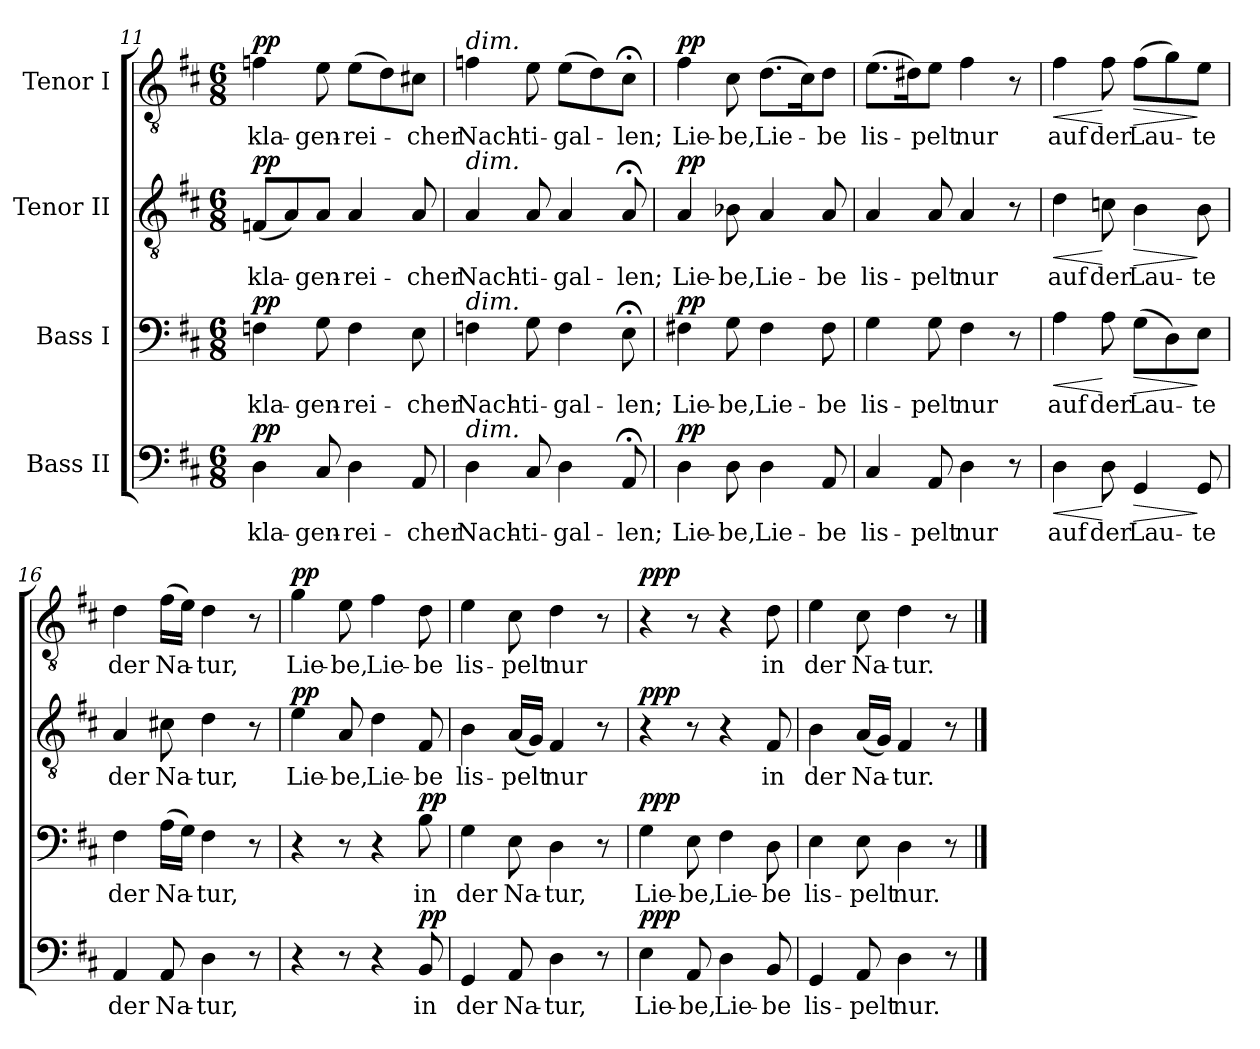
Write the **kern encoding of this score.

**kern	**text	**dynam	**kern	**text	**dynam	**kern	**text	**dynam	**kern	**text	**dynam
*part4	*part4	*part4	*part3	*part3	*part3	*part2	*part2	*part2	*part1	*part1	*part1
*staff4	*staff4	*staff4	*staff3	*staff3	*staff3	*staff2	*staff2	*staff2	*staff1	*staff1	*staff1
*I"Bass II	*	*	*I"Bass I	*	*	*I"Tenor II	*	*	*I"Tenor I	*	*
*clefF4	*	*	*clefF4	*	*	*clefGv2	*	*	*clefGv2	*	*
*k[f#c#]	*	*	*k[f#c#]	*	*	*k[f#c#]	*	*	*k[f#c#]	*	*
*D:	*	*	*D:	*	*	*D:	*	*	*D:	*	*
*M6/8	*	*	*M6/8	*	*	*M6/8	*	*	*M6/8	*	*
=11	=11	=11	=11	=11	=11	=11	=11	=11	=11	=11	=11
!	!LO:LY:b	!LO:DY:b	!	!LO:LY:b	!LO:DY:b	!	!LO:LY:b	!LO:DY:b	!	!LO:LY:b	!LO:DY:b
4D\	kla-	pp	4Fn\	kla-	pp	(<8Fn/L	kla-	pp	4fn\	kla-	pp
.	.	.	.	.	.	8A/)	.	.	.	.	.
!	!LO:LY:b	!	!	!LO:LY:b	!	!	!LO:LY:b	!	!	!LO:LY:b	!
8C#/	-gen-	.	8G\	-gen-	.	8A/J	-gen-	.	8e\	-gen-	.
!	!LO:LY:b	!	!	!LO:LY:b	!	!	!LO:LY:b	!	!	!LO:LY:b	!
4D\	-rei-	.	4F\	-rei-	.	4A/	-rei-	.	(>8e\L	-rei-	.
.	.	.	.	.	.	.	.	.	8d\)	.	.
!	!LO:LY:b	!	!	!LO:LY:b	!	!	!LO:LY:b	!	!	!LO:LY:b	!
8AA/	-cher	.	8E\	-cher	.	8A/	-cher	.	8c#X\J	-cher	.
=12	=12	=12	=12	=12	=12	=12	=12	=12	=12	=12	=12
!	!	!	!	!	!	!	!	!	!LO:TX:a:i:t=dim.	!	!
!	!	!	!	!	!	!LO:TX:a:i:t=dim.	!	!	!	!	!
!	!	!	!LO:TX:a:i:t=dim.	!	!	!	!	!	!	!	!
!LO:TX:a:i:t=dim.	!	!	!	!	!	!	!	!	!	!	!
!	!LO:LY:b	!	!	!LO:LY:b	!	!	!LO:LY:b	!	!	!LO:LY:b	!
4D\	Nach-	.	4Fn\	Nach-	.	4A/	Nach-	.	4fn\	Nach-	.
!	!LO:LY:b	!	!	!LO:LY:b	!	!	!LO:LY:b	!	!	!LO:LY:b	!
8C#/	-ti-	.	8G\	-ti-	.	8A/	-ti-	.	8e\	-ti-	.
!	!LO:LY:b	!	!	!LO:LY:b	!	!	!LO:LY:b	!	!	!LO:LY:b	!
4D\	-gal-	.	4F\	-gal-	.	4A/	-gal-	.	(>8e\L	-gal-	.
.	.	.	.	.	.	.	.	.	8d\)	.	.
!	!LO:LY:b	!	!	!LO:LY:b	!	!	!LO:LY:b	!	!	!LO:LY:b	!
8AA;</	-len;	.	8E;<\	-len;	.	8A;</	-len;	.	8c#;<\J	-len;	.
!!LO:PB:g=z
=13	=13	=13	=13	=13	=13	=13	=13	=13	=13	=13	=13
!	!LO:LY:b	!LO:DY:b	!	!LO:LY:b	!LO:DY:b	!	!LO:LY:b	!LO:DY:b	!	!LO:LY:b	!LO:DY:b
4D\	Lie-	pp	4F#X\	Lie-	pp	4A/	Lie-	pp	4f#\	Lie-	pp
!	!LO:LY:b	!	!	!LO:LY:b	!	!	!LO:LY:b	!	!	!LO:LY:b	!
8D\	-be,	.	8G\	-be,	.	8B-X\	-be,	.	8c#\	-be,	.
!	!LO:LY:b	!	!	!LO:LY:b	!	!	!LO:LY:b	!	!	!LO:LY:b	!
4D\	Lie-	.	4F#\	Lie-	.	4A/	Lie-	.	(>8.d\L	Lie-	.
.	.	.	.	.	.	.	.	.	16c#\K)	.	.
!	!LO:LY:b	!	!	!LO:LY:b	!	!	!LO:LY:b	!	!	!LO:LY:b	!
8AA/	-be	.	8F#\	-be	.	8A/	-be	.	8d\J	-be	.
=14	=14	=14	=14	=14	=14	=14	=14	=14	=14	=14	=14
!	!LO:LY:b	!	!	!LO:LY:b	!	!	!LO:LY:b	!	!	!LO:LY:b	!
4C#/	lis-	.	4G\	lis-	.	4A/	lis-	.	(>8.e\L	lis-	.
.	.	.	.	.	.	.	.	.	16d#X\K)	.	.
!	!LO:LY:b	!	!	!LO:LY:b	!	!	!LO:LY:b	!	!	!LO:LY:b	!
8AA/	-pelt	.	8G\	-pelt	.	8A/	-pelt	.	8e\J	-pelt	.
!	!LO:LY:b	!	!	!LO:LY:b	!	!	!LO:LY:b	!	!	!LO:LY:b	!
4D\	nur	.	4F#\	nur	.	4A/	nur	.	4f#\	nur	.
8r	.	.	8r	.	.	8r	.	.	8r	.	.
=15	=15	=15	=15	=15	=15	=15	=15	=15	=15	=15	=15
!	!LO:LY:b	!LO:HP:b	!	!LO:LY:b	!LO:HP:b	!	!LO:LY:b	!LO:HP:b	!	!LO:LY:b	!LO:HP:b
4D\	auf	<	4A\	auf	<	4d\	auf	<	4f#\	auf	<
!	!LO:LY:b	!	!	!LO:LY:b	!	!	!LO:LY:b	!	!	!LO:LY:b	!
8D\	der	[	8A\	der	[	8cn\	der	[	8f#\	der	[
!	!LO:LY:b	!LO:HP:b	!	!LO:LY:b	!LO:HP:b	!	!LO:LY:b	!LO:HP:b	!	!LO:LY:b	!LO:HP:b
4GG/	Lau-	>	(>8G\L	Lau-	>	4B\	Lau-	>	(>8f#\L	Lau-	>
.	.	.	8D\)	.	.	.	.	.	8g\)	.	.
!	!LO:LY:b	!	!	!LO:LY:b	!	!	!LO:LY:b	!	!	!LO:LY:b	!
8GG/	-te	]	8E\J	-te	]	8B\	-te	]	8e\J	-te	]
=16	=16	=16	=16	=16	=16	=16	=16	=16	=16	=16	=16
!	!LO:LY:b	!	!	!LO:LY:b	!	!	!LO:LY:b	!	!	!LO:LY:b	!
4AA/	der	.	4F#\	der	.	4A/	der	.	4d\	der	.
!	!LO:LY:b	!	!	!LO:LY:b	!	!	!LO:LY:b	!	!	!LO:LY:b	!
8AA/	Na-	.	(>16A\LL	Na-	.	8c#X\	Na-	.	(>16f#\LL	Na-	.
.	.	.	16G\JJ)	.	.	.	.	.	16e\JJ)	.	.
!	!LO:LY:b	!	!	!LO:LY:b	!	!	!LO:LY:b	!	!	!LO:LY:b	!
4D\	-tur,	.	4F#\	-tur,	.	4d\	-tur,	.	4d\	-tur,	.
8r	.	.	8r	.	.	8r	.	.	8r	.	.
!!LO:LB:g=z
=17	=17	=17	=17	=17	=17	=17	=17	=17	=17	=17	=17
!	!	!	!	!	!	!	!LO:LY:b	!LO:DY:b	!	!LO:LY:b	!LO:DY:b
4r	.	.	4r	.	.	4e\	Lie-	pp	4g\	Lie-	pp
!	!	!	!	!	!	!	!LO:LY:b	!	!	!LO:LY:b	!
8r	.	.	8r	.	.	8A/	-be,	.	8e\	-be,	.
!	!	!	!	!	!	!	!LO:LY:b	!	!	!LO:LY:b	!
4r	.	.	4r	.	.	4d\	Lie-	.	4f#\	Lie-	.
!	!LO:LY:b	!LO:DY:b	!	!LO:LY:b	!LO:DY:b	!	!LO:LY:b	!	!	!LO:LY:b	!
8BB/	in	pp	8B\	in	pp	8F#/	-be	.	8d\	-be	.
=18	=18	=18	=18	=18	=18	=18	=18	=18	=18	=18	=18
!	!LO:LY:b	!	!	!LO:LY:b	!	!	!LO:LY:b	!	!	!LO:LY:b	!
4GG/	der	.	4G\	der	.	4B\	lis-	.	4e\	lis-	.
!	!LO:LY:b	!	!	!LO:LY:b	!	!	!LO:LY:b	!	!	!LO:LY:b	!
8AA/	Na-	.	8E\	Na-	.	(<16A/LL	-pelt	.	8c#\	-pelt	.
.	.	.	.	.	.	16G/JJ)	.	.	.	.	.
!	!LO:LY:b	!	!	!LO:LY:b	!	!	!LO:LY:b	!	!	!LO:LY:b	!
4D\	-tur,	.	4D\	-tur,	.	4F#/	nur	.	4d\	nur	.
8r	.	.	8r	.	.	8r	.	.	8r	.	.
=19	=19	=19	=19	=19	=19	=19	=19	=19	=19	=19	=19
!	!LO:LY:b	!LO:DY:b	!	!LO:LY:b	!LO:DY:b	!	!	!LO:DY:b	!	!	!LO:DY:b
4E\	Lie-	ppp	4G\	Lie-	ppp	4r	.	ppp	4r	.	ppp
!	!LO:LY:b	!	!	!LO:LY:b	!	!	!	!	!	!	!
8AA/	-be,	.	8E\	-be,	.	8r	.	.	8r	.	.
!	!LO:LY:b	!	!	!LO:LY:b	!	!	!	!	!	!	!
4D\	Lie-	.	4F#\	Lie-	.	4r	.	.	4r	.	.
!	!LO:LY:b	!	!	!LO:LY:b	!	!	!LO:LY:b	!	!	!LO:LY:b	!
8BB/	-be	.	8D\	-be	.	8F#/	in	.	8d\	in	.
=20	=20	=20	=20	=20	=20	=20	=20	=20	=20	=20	=20
!	!LO:LY:b	!	!	!LO:LY:b	!	!	!LO:LY:b	!	!	!LO:LY:b	!
4GG/	lis-	.	4E\	lis-	.	4B\	der	.	4e\	der	.
!	!LO:LY:b	!	!	!LO:LY:b	!	!	!LO:LY:b	!	!	!LO:LY:b	!
8AA/	-pelt	.	8E\	-pelt	.	(<16A/LL	Na-	.	8c#\	Na-	.
.	.	.	.	.	.	16G/JJ)	.	.	.	.	.
!	!LO:LY:b	!	!	!LO:LY:b	!	!	!LO:LY:b	!	!	!LO:LY:b	!
4D\	nur.	.	4D\	nur.	.	4F#/	-tur.	.	4d\	-tur.	.
8r	.	.	8r	.	.	8r	.	.	8r	.	.
==	==	==	==	==	==	==	==	==	==	==	==
*-	*-	*-	*-	*-	*-	*-	*-	*-	*-	*-	*-
